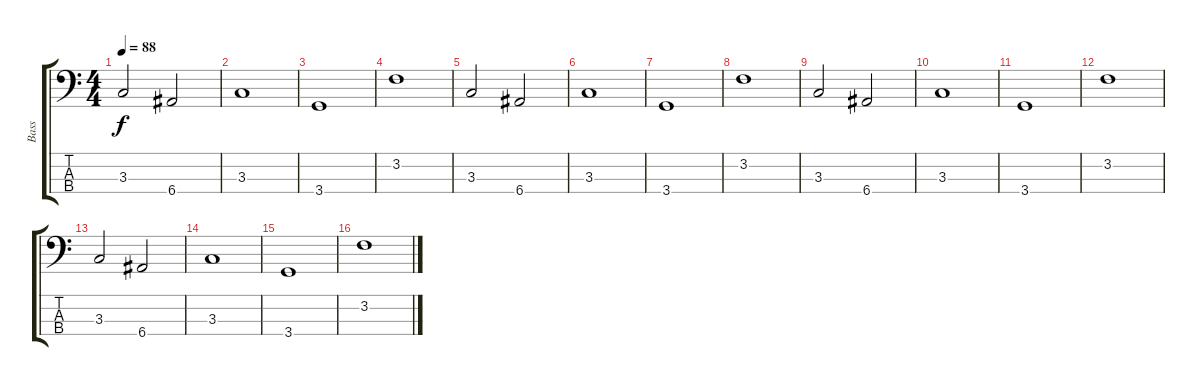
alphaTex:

\track ("Bass" "Bass") {instrument electricbassfinger}
\staff {score tabs}
\tuning (G2 D2 A1 E1) {hide}
\ts (4 4)
\tempo 88
\clef f4
\ks c
3.3.2{dy f} 6.4.2 |
3.3.1 |
3.4.1 |
3.2.1 |
3.3.2 6.4.2 |
3.3.1 |
3.4.1 |
3.2.1 |
3.3.2 6.4.2 |
3.3.1 |
3.4.1 |
3.2.1 |
3.3.2 6.4.2 |
3.3.1 |
3.4.1 |
3.2.1
